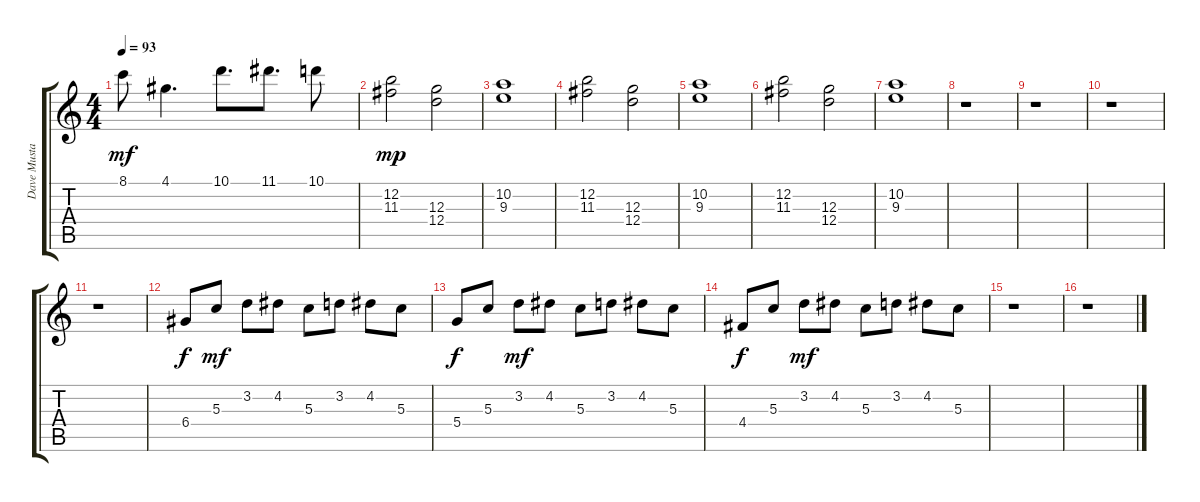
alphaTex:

\track ("Dave Mustaine" "Dave Musta") {instrument overdrivenguitar}
\staff {score tabs}
\tuning (E4 B3 G3 D3 A2 E2) {hide}
\ts (4 4)
\tempo 93
\clef g2
\ks c
8.1.8{dy mf} 4.1.4{d} 10.1.8{d} 11.1.8{d} 10.1.8 |
(12.2 11.3).2{dy mp} (12.3 12.4).2 |
(10.2 9.3).1 |
(12.2 11.3).2 (12.3 12.4).2 |
(10.2 9.3).1 |
(12.2 11.3).2 (12.3 12.4).2 |
(10.2 9.3).1 |
r.1 |
r.1 |
r.1 |
r.1 |
6.4.8{dy f instrument electricguitarclean} 5.3.8{dy mf} 3.2.8 4.2.8 5.3.8 3.2.8 4.2.8 5.3.8 |
5.4.8{dy f} 5.3.8 3.2.8{dy mf} 4.2.8 5.3.8 3.2.8 4.2.8 5.3.8 |
4.4.8{dy f} 5.3.8 3.2.8{dy mf} 4.2.8 5.3.8 3.2.8 4.2.8 5.3.8 |
r.1{instrument overdrivenguitar} |
r.1
